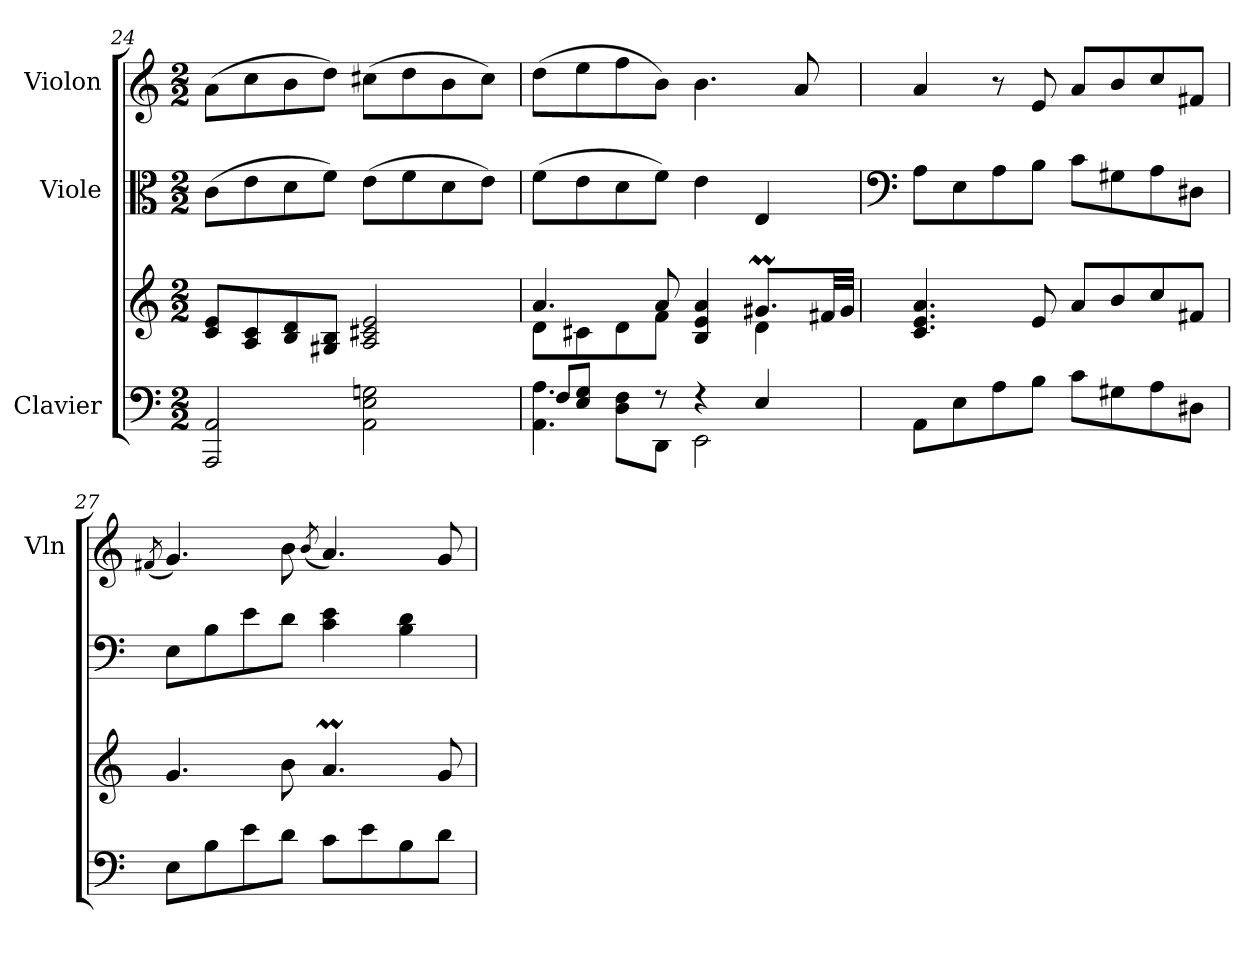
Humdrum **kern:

**kern	**kern	**kern	**kern
*part3	*part3	*part2	*part1
*staff4	*staff3	*staff2	*staff1
*I"Clavier	*	*I"Viole	*I"Violon
*	*	*	*I'Vln
*clefF4	*clefG2	*clefC3	*clefG2
*k[]	*k[]	*k[]	*k[]
*M2/2	*M2/2	*M2/2	*M2/2
=24	=24	=24	=24
2AAA/ 2AA/	8c/ 8e/L	(>8c\L	(>8a\L
.	8A/ 8c/	8e\	8cc\
.	8B/ 8d/	8d\	8b\
.	8G#X/ 8B/J	8f\J)	8dd\J)
2AA\ 2E\ 2Gn\	2A/ 2c#X/ 2e/	(>8e\L	(>8cc#X\L
.	.	8f\	8dd\
.	.	8d\	8b\
.	.	8e\J)	8cc#\J)
!!LO:LB:g=z
=25	=25	=25	=25
*^	*^	*	*
4.AA\ 4.A\	8F/L	4.a/	8d\L	(>8f\L	(>8dd\L
.	8E/ 8G/J	.	8c#X\	8e\	8ee\
.	8D\ 8F\L	.	8d\	8d\	8ff\
8r	8DD\J	8a/	8f\J	8f\J)	8b\J)
4r	2EE\	4B/ 4e/ 4a/	4rAyy	4e\	4.b\
4E/	.	8.g#Xm/L	4d\	4E/	.
.	.	.	.	.	8a/
.	.	32f#X/LL	.	.	.
.	.	32g#/JJJ	.	.	.
*v	*v	*	*	*	*
*	*v	*v	*	*
=26	=26	=26	=26
*	*	*clefF4	*
8AA\L	4.c/ 4.e/ 4.a/	8A\L	4a/
8E\	.	8E\	.
8A\	.	8A\	8r
8B\J	8e/	8B\J	8e/
8c\L	8a/L	8c\L	8a/L
8G#X\	8b/	8G#X\	8b/
8A\	8cc/	8A\	8cc/
8D#X\J	8f#X/J	8D#X\J	8f#X/J
=27	=27	=27	=27
.	.	.	(<8qf#X/
8E\L	4.g/	8E\L	4.g/)
8B\	.	8B\	.
8e\	.	8e\	.
8d\J	8b\	8d\J	8b\
.	.	.	(<8qb/
8c\L	4.aM/	4c\ 4e\	4.a/)
8e\	.	.	.
8B\	.	4B\ 4d\	.
8d\J	8g/	.	8g/
=	=	=	=
*-	*-	*-	*-
